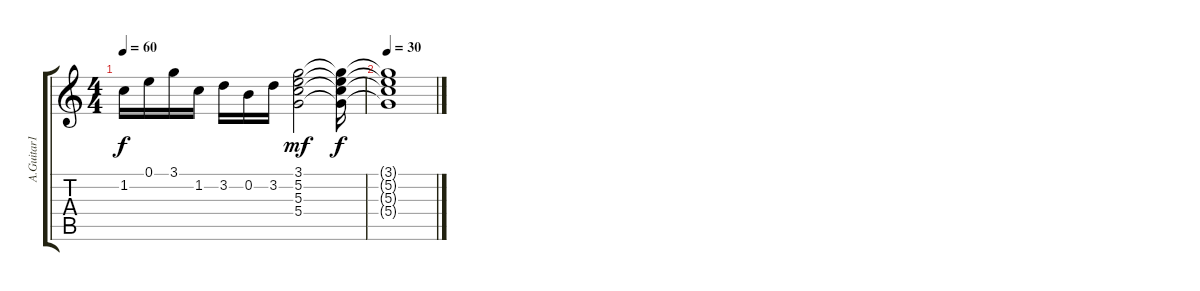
\track ("A.Guitar1" "A.Guitar1") {instrument acousticguitarsteel}
\staff {score tabs}
\tuning (E4 B3 G3 D3 A2 E2) {hide}
\ts (4 4)
\tempo 60
\clef g2
\ks c
1.2.16{dy f} 0.1.16 3.1.16 1.2.16 3.2.16 0.2.16 3.2.16 (3.1 5.2 5.3 5.4).2{dy mf} (3.1{t} 5.2{t} 5.3{t} 5.4{t}).16{dy f} |
\tempo 30
(3.1{t} 5.2{t} 5.3{t} 5.4{t}).1
